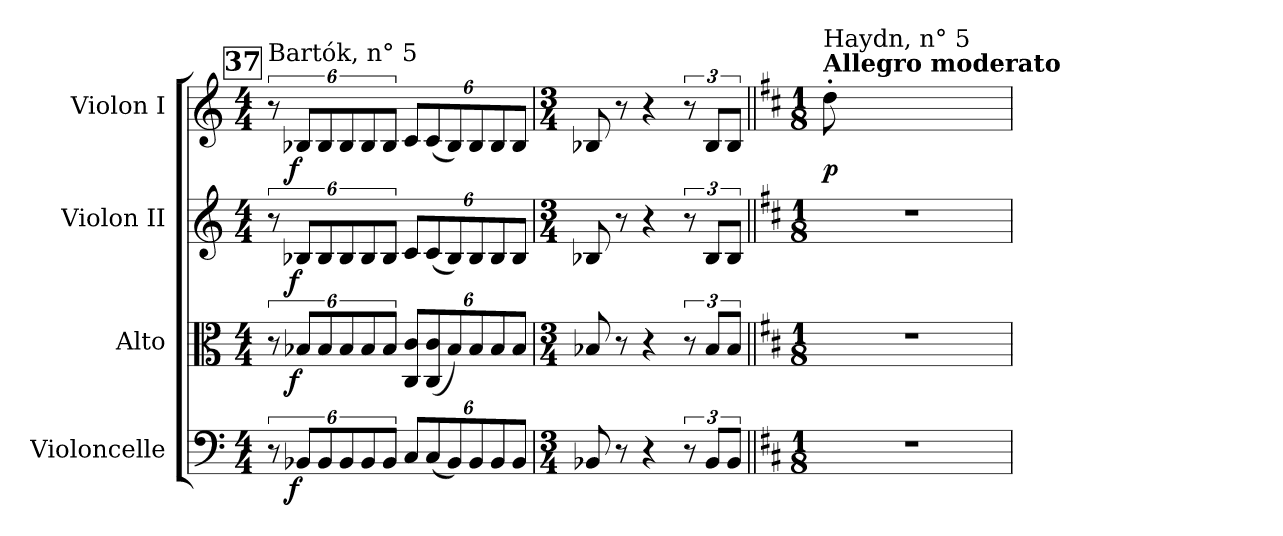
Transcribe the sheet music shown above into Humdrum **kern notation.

**kern	**dynam	**kern	**dynam	**kern	**dynam	**kern	**dynam
*part4	*part4	*part3	*part3	*part2	*part2	*part1	*part1
*staff4	*staff4	*staff3	*staff3	*staff2	*staff2	*staff1	*staff1
*I"Violoncelle	*	*I"Alto	*	*I"Violon II	*	*I"Violon I	*
*I'Vc.	*	*I'Alt.	*	*I'Vln. II	*	*I'Vln. I	*
*clefF4	*	*clefC3	*	*clefG2	*	*clefG2	*
*k[]	*	*k[]	*	*k[]	*	*k[]	*
*C:	*	*C:	*	*C:	*	*C:	*
*M4/4	*	*M4/4	*	*M4/4	*	*M4/4	*
!!LO:REH:place=s1:a:t=37
=72	=72	=72	=72	=72	=72	=72	=72
!	!	!	!	!	!	!LO:TX:a:t=Bartók, n° 5	!
12r	.	12r	.	12r	.	12r	.
!	!LO:DY:b	!	!LO:DY:b	!	!LO:DY:b	!	!LO:DY:b
12BB-X/L	f	12B-X/L	f	12B-X/L	f	12B-X/L	f
12BB-/	.	12B-/	.	12B-/	.	12B-/	.
12BB-/	.	12B-/	.	12B-/	.	12B-/	.
12BB-/	.	12B-/	.	12B-/	.	12B-/	.
12BB-/J	.	12B-/J	.	12B-/J	.	12B-/J	.
*Xbrackettup	*	*Xbrackettup	*	*Xbrackettup	*	*Xbrackettup	*
12C/L	.	12c/ 12C/L	.	12c/L	.	12c/L	.
(12C/	.	(12c/ 12C/	.	(12c/	.	(12c/	.
12BB-/)	.	12B-/)	.	12B-/)	.	12B-/)	.
12BB-/	.	12B-/	.	12B-/	.	12B-/	.
12BB-/	.	12B-/	.	12B-/	.	12B-/	.
12BB-/J	.	12B-/J	.	12B-/J	.	12B-/J	.
=73	=73	=73	=73	=73	=73	=73	=73
*M3/4	*	*M3/4	*	*M3/4	*	*M3/4	*
8BB-X/	.	8B-X/	.	8B-X/	.	8B-X/	.
8r	.	8r	.	8r	.	8r	.
4r	.	4r	.	4r	.	4r	.
*brackettup	*	*brackettup	*	*brackettup	*	*brackettup	*
12r	.	12r	.	12r	.	12r	.
12BB-/L	.	12B-/L	.	12B-/L	.	12B-/L	.
12BB-/J	.	12B-/J	.	12B-/J	.	12B-/J	.
!!LO:LB:g=z
=74||	=74||	=74||	=74||	=74||	=74||	=74||	=74||
!!LO:REH:place=s1:a:t=38
*k[f#c#]	*	*k[f#c#]	*	*k[f#c#]	*	*k[f#c#]	*
*D:	*	*D:	*	*D:	*	*D:	*
*M1/8	*	*M1/8	*	*M1/8	*	*M1/8	*
!	!	!	!	!	!	!LO:TX:a:B:t=Allegro moderato	!
!	!	!	!	!	!	!LO:TX:a:t=Haydn, n° 5	!
!	!	!	!	!	!	!	!LO:DY:b
8r	.	8r	.	8r	.	8dd'>\	p
=	=	=	=	=	=	=	=
*-	*-	*-	*-	*-	*-	*-	*-
